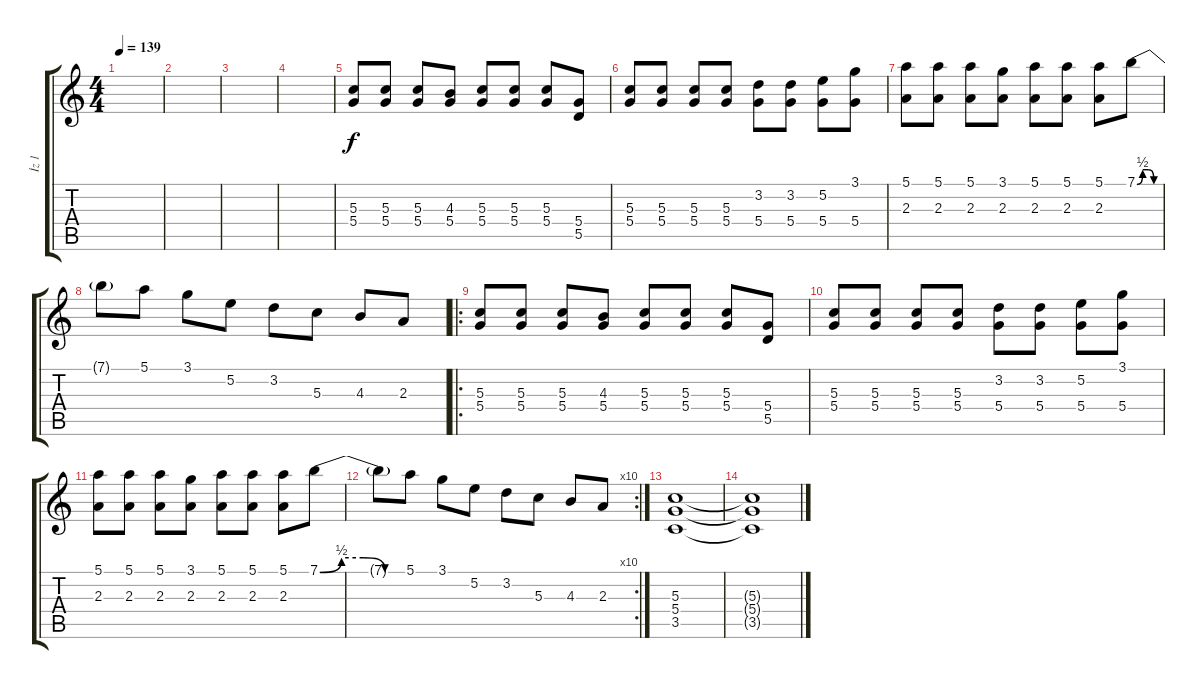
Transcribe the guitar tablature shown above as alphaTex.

\track ("İz 1" "İz 1") {instrument overdrivenguitar}
\staff {score tabs}
\tuning (E4 B3 G3 D3 A2 E2) {hide}
\ts (4 4)
\tempo 139
\clef g2
\ks c
|
|
|
|
(5.3 5.4).8{instrument overdrivenguitar} (5.3 5.4).8 (5.3 5.4).8 (4.3 5.4).8 (5.3 5.4).8 (5.3 5.4).8 (5.3 5.4).8 (5.4 5.5).8 |
(5.3 5.4).8 (5.3 5.4).8 (5.3 5.4).8 (5.3 5.4).8 (3.2 5.4).8 (3.2 5.4).8 (5.2 5.4).8 (3.1 5.4).8 |
(5.1 2.3).8 (5.1 2.3).8 (5.1 2.3).8 (3.1 2.3).8 (5.1 2.3).8 (5.1 2.3).8 (5.1 2.3).8 7.1{be (custom 0 0 15 2 30 2 45 0 60 0)}.8 |
7.1{t}.8 5.1.8 3.1.8 5.2.8 3.2.8 5.3.8 4.3.8 2.3.8 |
\ro
(5.3 5.4).8{instrument overdrivenguitar} (5.3 5.4).8 (5.3 5.4).8 (4.3 5.4).8 (5.3 5.4).8 (5.3 5.4).8 (5.3 5.4).8 (5.4 5.5).8 |
(5.3 5.4).8 (5.3 5.4).8 (5.3 5.4).8 (5.3 5.4).8 (3.2 5.4).8 (3.2 5.4).8 (5.2 5.4).8 (3.1 5.4).8 |
(5.1 2.3).8 (5.1 2.3).8 (5.1 2.3).8 (3.1 2.3).8 (5.1 2.3).8 (5.1 2.3).8 (5.1 2.3).8 7.1{be (custom 0 0 15 2 30 2 45 0 60 0)}.8 |
\rc 10
7.1{t}.8 5.1.8 3.1.8 5.2.8 3.2.8 5.3.8 4.3.8 2.3.8 |
(5.3 5.4 3.5).1 |
(5.3{t} 5.4{t} 3.5{t}).1
